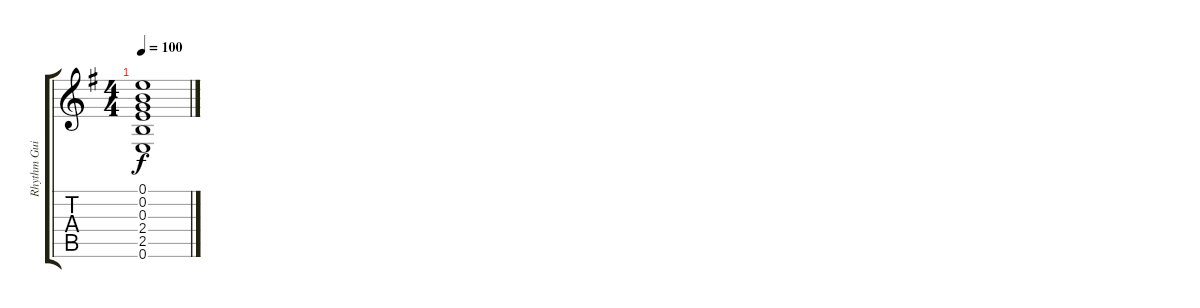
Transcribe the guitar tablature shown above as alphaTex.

\track ("Rhythm Guitar" "Rhythm Gui") {instrument electricguitarjazz}
\staff {score tabs}
\tuning (E4 B3 G3 D3 A2 E2) {hide}
\ts (4 4)
\tempo 100
\clef g2
\ks g
(0.1 0.2 0.3 2.4 2.5 0.6).1{dy f}
